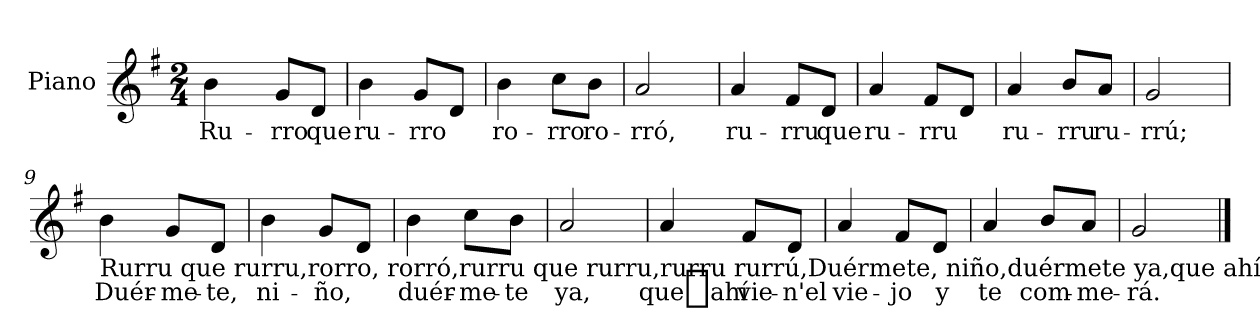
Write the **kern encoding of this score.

**kern	**text
*part1	*part1
*staff1	*staff1
*I"Piano	*
*I'Pno	*
*clefG2	*
*k[f#]	*
*G:	*
*M2/4	*
=1	=1
*^	*
4b\	8ryy	Ru-
*MM100	*	*
.	4.ryy	.
8g/L	.	-rro
8d/J	.	que
*v	*v	*
=2	=2
4b\	ru-
8g/L	-rro
8d/J	.
=3	=3
4b\	ro-
8cc\L	-rro
8b\J	ro-
=4	=4
2a/	-rró,
=5	=5
4a/	ru-
8f#/L	-rru
8d/J	que
=6	=6
4a/	ru-
8f#/L	-rru
8d/J	.
=7	=7
4a/	ru-
8b/L	-rru
8a/J	ru-
=8	=8
2g/	-rrú;
!!LO:LB:g=z
=9	=9
!LO:TX:b:t=Rurru que rurru,rorro, rorró,rurru que rurru,rurru rurrú,Duérmete, niño,duérmete ya,que ahí viene el viejoy te comerá.	!
4b\	Duér-
8g/L	-me-
8d/J	-te,
=10	=10
4b\	ni-
8g/L	-ño,
8d/J	.
=11	=11
4b\	duér-
8cc\L	-me-
8b\J	-te
=12	=12
2a/	ya,
=13	=13
4a/	que_ahí
8f#/L	vie-
8d/J	-n'el
=14	=14
4a/	vie-
8f#/L	-jo
8d/J	y
=15	=15
4a/	te
8b/L	com-
8a/J	-me-
=16	=16
2g/	-rá.
==	==
*-	*-
